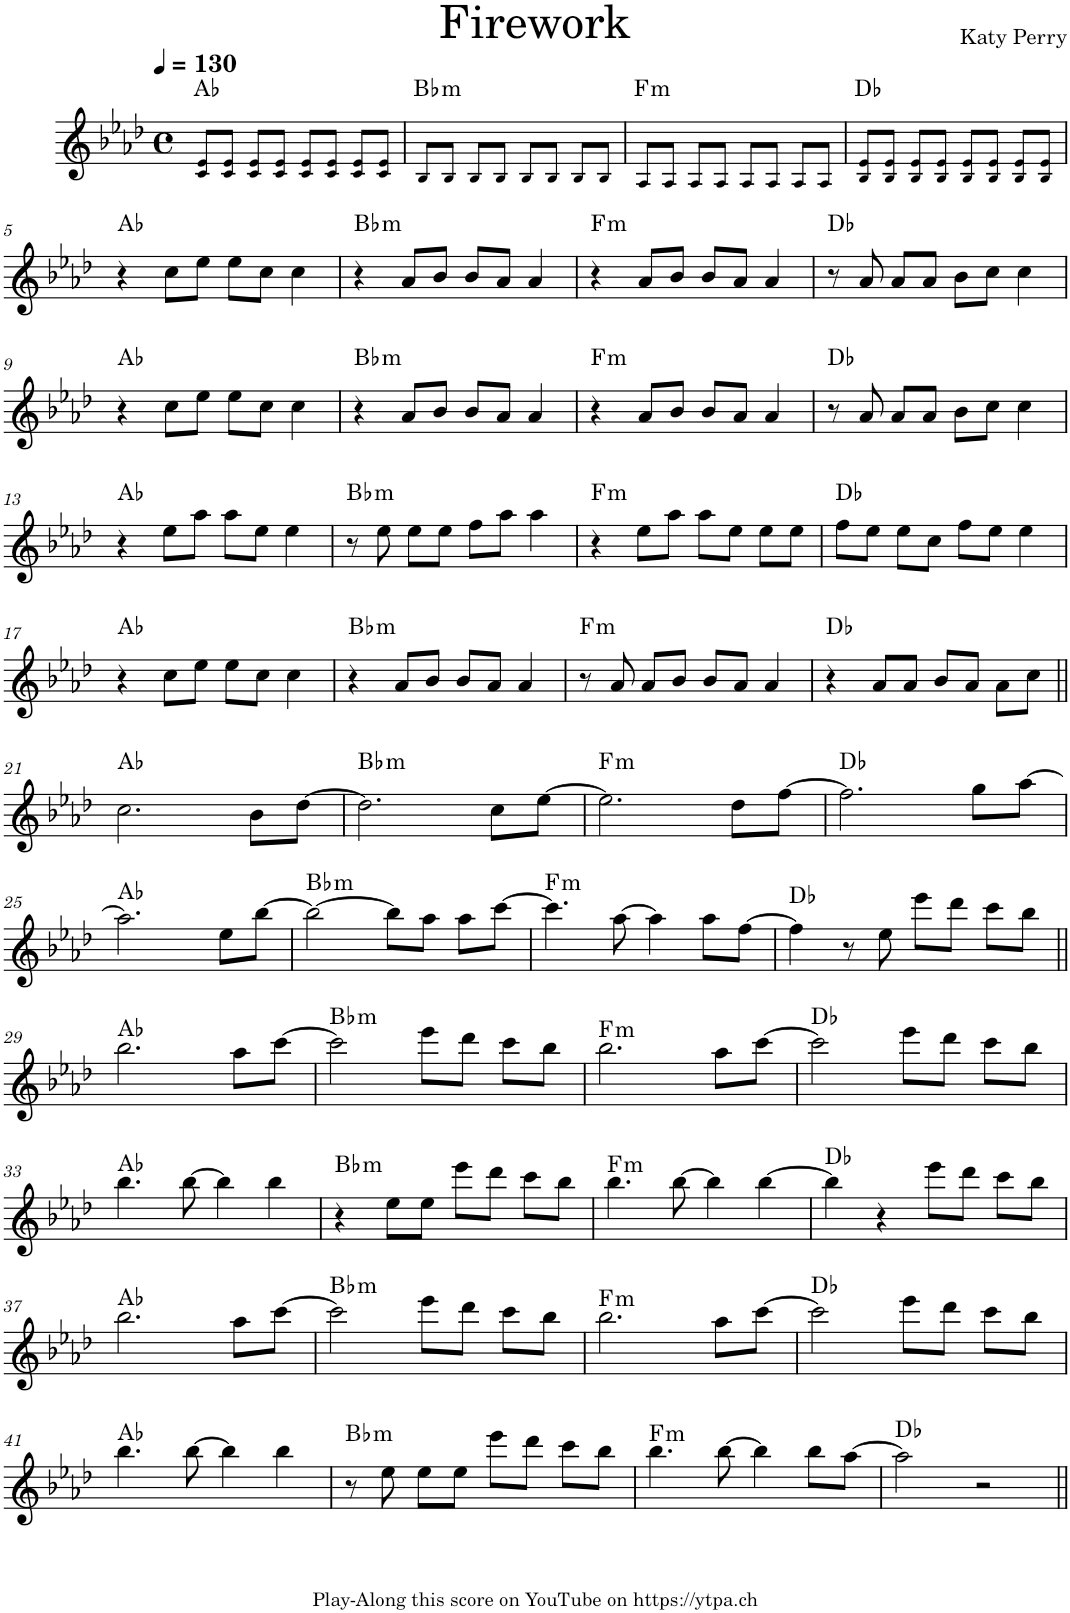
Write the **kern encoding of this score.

**kern	**harte
*part1	*part1
*staff1	*
*I"Piano	*
*I'Pno.	*
*clefG2	*
*k[b-e-a-d-]	*
*M4/4	*
*met(c)	*
*MM130	*
=1	=1
8c!/ 8e-!/L	Ab:maj
8c!/ 8e-!/J	.
8c!/ 8e-!/L	.
8c!/ 8e-!/J	.
8c!/ 8e-!/L	.
8c!/ 8e-!/J	.
8c!/ 8e-!/L	.
8c!/ 8e-!/J	.
=2	=2
!	!LO:H:kt=m
8B-!/L	Bb:min
8B-!/J	.
8B-!/L	.
8B-!/J	.
8B-!/L	.
8B-!/J	.
8B-!/L	.
8B-!/J	.
=3	=3
!	!LO:H:kt=m
8A-!/L	F:min
8A-!/J	.
8A-!/L	.
8A-!/J	.
8A-!/L	.
8A-!/J	.
8A-!/L	.
8A-!/J	.
=4	=4
8B-!/ 8e-!/L	Db:maj
8B-!/ 8e-!/J	.
8B-!/ 8e-!/L	.
8B-!/ 8e-!/J	.
8B-!/ 8e-!/L	.
8B-!/ 8e-!/J	.
8B-!/ 8e-!/L	.
8B-!/ 8e-!/J	.
!!LO:LB:g=z
=5	=5
4r	Ab:maj
8cc\L	.
8ee-\J	.
8ee-\L	.
8cc\J	.
4cc\	.
=6	=6
!	!LO:H:kt=m
4r	Bb:min
8a-/L	.
8b-/J	.
8b-/L	.
8a-/J	.
4a-/	.
=7	=7
!	!LO:H:kt=m
4r	F:min
8a-/L	.
8b-/J	.
8b-/L	.
8a-/J	.
4a-/	.
=8	=8
8r	Db:maj
8a-/	.
8a-/L	.
8a-/J	.
8b-\L	.
8cc\J	.
4cc\	.
!!LO:LB:g=z
=9	=9
4r	Ab:maj
8cc\L	.
8ee-\J	.
8ee-\L	.
8cc\J	.
4cc\	.
=10	=10
!	!LO:H:kt=m
4r	Bb:min
8a-/L	.
8b-/J	.
8b-/L	.
8a-/J	.
4a-/	.
=11	=11
!	!LO:H:kt=m
4r	F:min
8a-/L	.
8b-/J	.
8b-/L	.
8a-/J	.
4a-/	.
=12	=12
8r	Db:maj
8a-/	.
8a-/L	.
8a-/J	.
8b-\L	.
8cc\J	.
4cc\	.
!!LO:LB:g=z
=13	=13
4r	Ab:maj
8ee-\L	.
8aa-\J	.
8aa-\L	.
8ee-\J	.
4ee-\	.
=14	=14
!	!LO:H:kt=m
8r	Bb:min
8ee-\	.
8ee-\L	.
8ee-\J	.
8ff\L	.
8aa-\J	.
4aa-\	.
=15	=15
!	!LO:H:kt=m
4r	F:min
8ee-\L	.
8aa-\J	.
8aa-\L	.
8ee-\J	.
8ee-\L	.
8ee-\J	.
=16	=16
8ff\L	Db:maj
8ee-\J	.
8ee-\L	.
8cc\J	.
8ff\L	.
8ee-\J	.
4ee-\	.
!!LO:LB:g=z
=17	=17
4r	Ab:maj
8cc\L	.
8ee-\J	.
8ee-\L	.
8cc\J	.
4cc\	.
=18	=18
!	!LO:H:kt=m
4r	Bb:min
8a-/L	.
8b-/J	.
8b-/L	.
8a-/J	.
4a-/	.
=19	=19
!	!LO:H:kt=m
8r	F:min
8a-/	.
8a-/L	.
8b-/J	.
8b-/L	.
8a-/J	.
4a-/	.
=20	=20
4r	Db:maj
8a-/L	.
8a-/J	.
8b-/L	.
8a-/J	.
8a-\L	.
8cc\J	.
!!LO:LB:g=z
=21||	=21||
2.cc\	Ab:maj
8b-\L	.
[8dd-\J	.
=22	=22
!	!LO:H:kt=m
2.dd-\]	Bb:min
8cc\L	.
[8ee-\J	.
=23	=23
!	!LO:H:kt=m
2.ee-\]	F:min
8dd-\L	.
[8ff\J	.
=24	=24
2.ff\]	Db:maj
8gg\L	.
[8aa-\J	.
!!LO:LB:g=z
=25	=25
2.aa-\]	Ab:maj
8ee-\L	.
[8bb-\J	.
=26	=26
!	!LO:H:kt=m
2bb-\_	Bb:min
8bb-\L]	.
8aa-\J	.
8aa-\L	.
[8ccc\J	.
=27	=27
!	!LO:H:kt=m
4.ccc\]	F:min
[8aa-\	.
4aa-\]	.
8aa-\L	.
[8ff\J	.
=28	=28
4ff\]	Db:maj
8r	.
8ee-\	.
8eee-\L	.
8ddd-\J	.
8ccc\L	.
8bb-\J	.
!!LO:LB:g=z
=29||	=29||
2.bb-\	Ab:maj
8aa-\L	.
[8ccc\J	.
=30	=30
!	!LO:H:kt=m
2ccc\]	Bb:min
8eee-\L	.
8ddd-\J	.
8ccc\L	.
8bb-\J	.
=31	=31
!	!LO:H:kt=m
2.bb-\	F:min
8aa-\L	.
[8ccc\J	.
=32	=32
2ccc\]	Db:maj
8eee-\L	.
8ddd-\J	.
8ccc\L	.
8bb-\J	.
!!LO:LB:g=z
=33	=33
4.bb-\	Ab:maj
[8bb-\	.
4bb-\]	.
4bb-\	.
=34	=34
!	!LO:H:kt=m
4r	Bb:min
8ee-\L	.
8ee-\J	.
8eee-\L	.
8ddd-\J	.
8ccc\L	.
8bb-\J	.
=35	=35
!	!LO:H:kt=m
4.bb-\	F:min
[8bb-\	.
4bb-\]	.
[4bb-\	.
=36	=36
4bb-\]	Db:maj
4r	.
8eee-\L	.
8ddd-\J	.
8ccc\L	.
8bb-\J	.
!!LO:LB:g=z
=37	=37
2.bb-\	Ab:maj
8aa-\L	.
[8ccc\J	.
=38	=38
!	!LO:H:kt=m
2ccc\]	Bb:min
8eee-\L	.
8ddd-\J	.
8ccc\L	.
8bb-\J	.
=39	=39
!	!LO:H:kt=m
2.bb-\	F:min
8aa-\L	.
[8ccc\J	.
=40	=40
2ccc\]	Db:maj
8eee-\L	.
8ddd-\J	.
8ccc\L	.
8bb-\J	.
!!LO:LB:g=z
=41	=41
4.bb-\	Ab:maj
[8bb-\	.
4bb-\]	.
4bb-\	.
=42	=42
!	!LO:H:kt=m
8r	Bb:min
8ee-\	.
8ee-\L	.
8ee-\J	.
8eee-\L	.
8ddd-\J	.
8ccc\L	.
8bb-\J	.
=43	=43
!	!LO:H:kt=m
4.bb-\	F:min
[8bb-\	.
4bb-\]	.
8bb-\L	.
[8aa-\J	.
=44	=44
2aa-\]	Db:maj
2r	.
=||	=||
*-	*-
